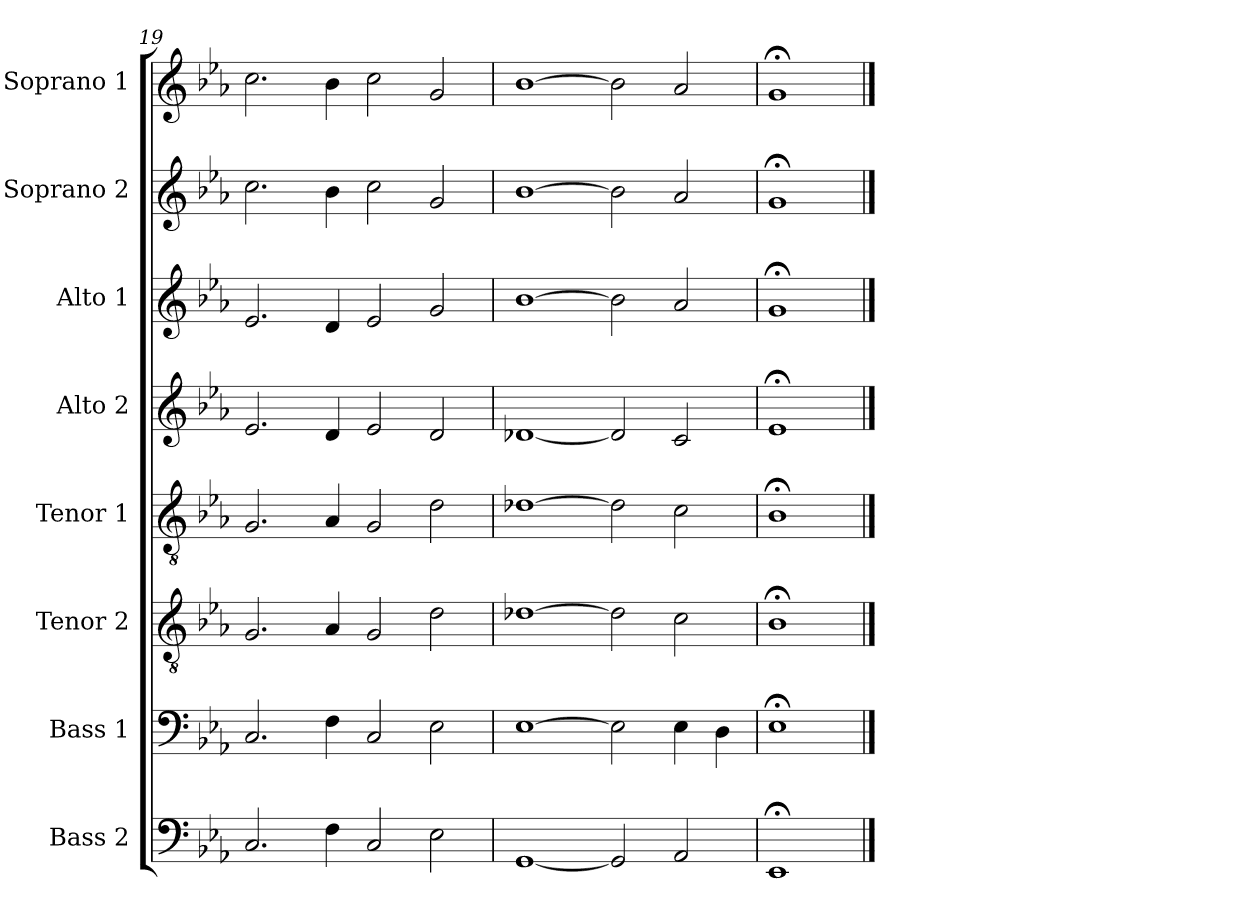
**kern	**kern	**kern	**kern	**kern	**kern	**kern	**kern
*part8	*part7	*part6	*part5	*part4	*part3	*part2	*part1
*staff8	*staff7	*staff6	*staff5	*staff4	*staff3	*staff2	*staff1
*I"Bass 2	*I"Bass 1	*I"Tenor 2	*I"Tenor 1	*I"Alto 2	*I"Alto 1	*I"Soprano 2	*I"Soprano 1
*I'B 2	*I'B 1	*I'T 2	*I'T 1	*I'A 2	*I'A 1	*I'S 2	*I'S 1
*clefF4	*clefF4	*clefGv2	*clefGv2	*clefG2	*clefG2	*clefG2	*clefG2
*k[b-e-a-]	*k[b-e-a-]	*k[b-e-a-]	*k[b-e-a-]	*k[b-e-a-]	*k[b-e-a-]	*k[b-e-a-]	*k[b-e-a-]
*E-:	*E-:	*E-:	*E-:	*E-:	*E-:	*E-:	*E-:
=19	=19	=19	=19	=19	=19	=19	=19
2.C	2.C	2.G	2.G	2.e-	2.e-	2.cc	2.cc
4F	4F	4A-	4A-	4d	4d	4b-	4b-
2C	2C	2G	2G	2e-	2e-	2cc	2cc
2E-	2E-	2d	2d	2d	2g	2g	2g
=20	=20	=20	=20	=20	=20	=20	=20
[1GG	[1E-	[1d-X	[1d-X	[1d-X	[1b-	[1b-	[1b-
2GG]	2E-]	2d-]	2d-]	2d-]	2b-]	2b-]	2b-]
2AA-	4E-	2c	2c	2c	2a-	2a-	2a-
.	4D	.	.	.	.	.	.
=21	=21	=21	=21	=21	=21	=21	=21
1EE-;<	1E-;<	1B-;<	1B-;<	1e-;<	1g;<	1g;<	1g;<
==	==	==	==	==	==	==	==
*-	*-	*-	*-	*-	*-	*-	*-
